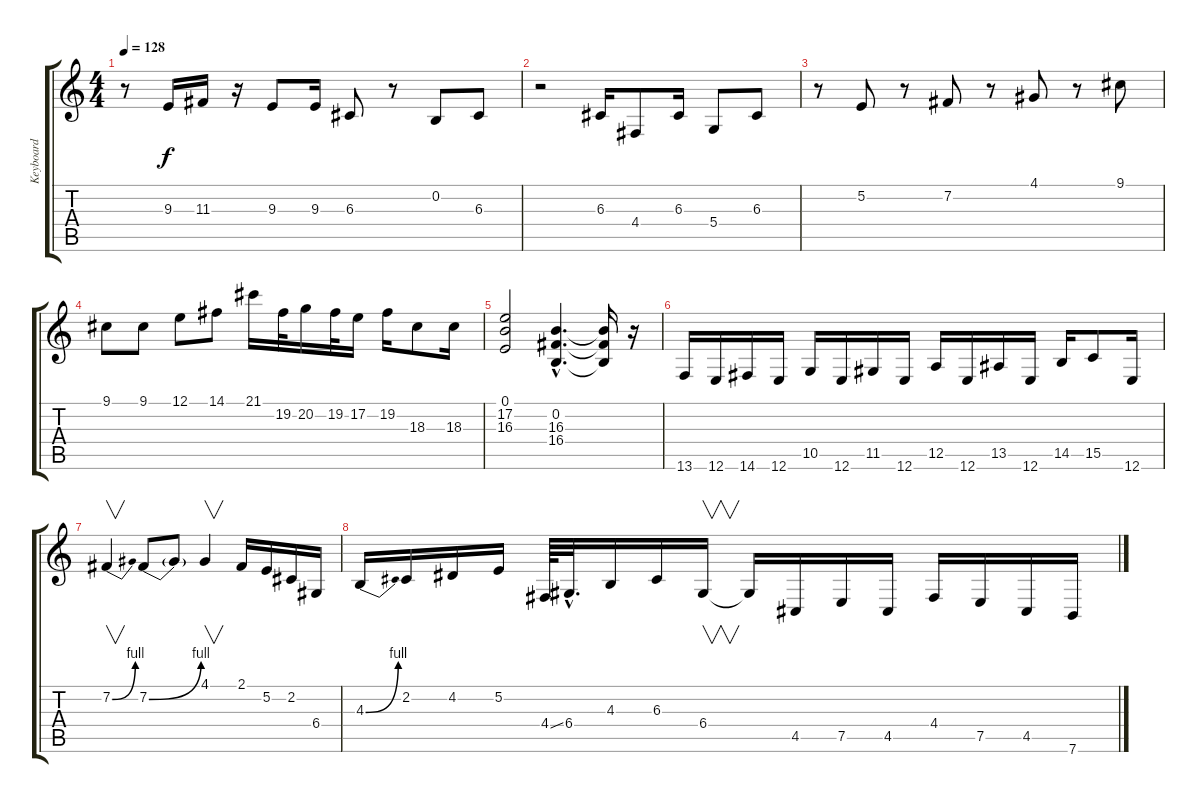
\track ("Keyboard" "Keyboard") {instrument synthstrings2}
\staff {score tabs}
\tuning (E4 B3 G3 D3 A2 E2) {hide}
\ts (4 4)
\tempo 128
\clef g2
\ks c
r.8{dy f} 9.3.16 11.3.16 r.16 9.3.8 9.3.16 6.3.8 r.8 0.2.8 6.3.8 |
r.2 6.3.16 4.4.8 6.3.16 5.4.8 6.3.8 |
r.8 5.2.8 r.8 7.2.8 r.8 4.1.8 r.8 9.1.8 |
9.1.8 9.1.8 12.1.8 14.1.8 21.1.16 19.2.32 20.2.16 19.2.32 17.2.16 19.2.16 18.3.8 18.3.16 |
(0.1 17.2 16.3).2 (0.2{hac} 16.3{hac} 16.4{hac}).4{d} (0.2{t} 16.3{t} 16.4{t}).16 r.16 |
13.6.16 12.6.16 14.6.16 12.6.16 10.5.16 12.6.16 11.5.16 12.6.16 12.5.16 12.6.16 13.5.16 12.6.16 14.5.16 15.5.8 12.6.16 |
7.2{be (bend 0 0 60 4)}.4{v volume 16 instrument lead1square} 7.2{be (bend 0 0 60 4)}.8 7.2{t}.8 4.1.4{v} 2.1.16 5.2.16 2.2.16 6.4.16 |
4.3{be (bend 0 0 60 4)}.16 2.2.16 4.2.16 5.2.16 4.4{ss}.64 6.4{hac}.32{d} 4.3.16 6.3.16 6.4.16{v} 6.4{t}.16 4.5.16 7.5.16 4.5.16 4.4.16 7.5.16 4.5.16 7.6.16
